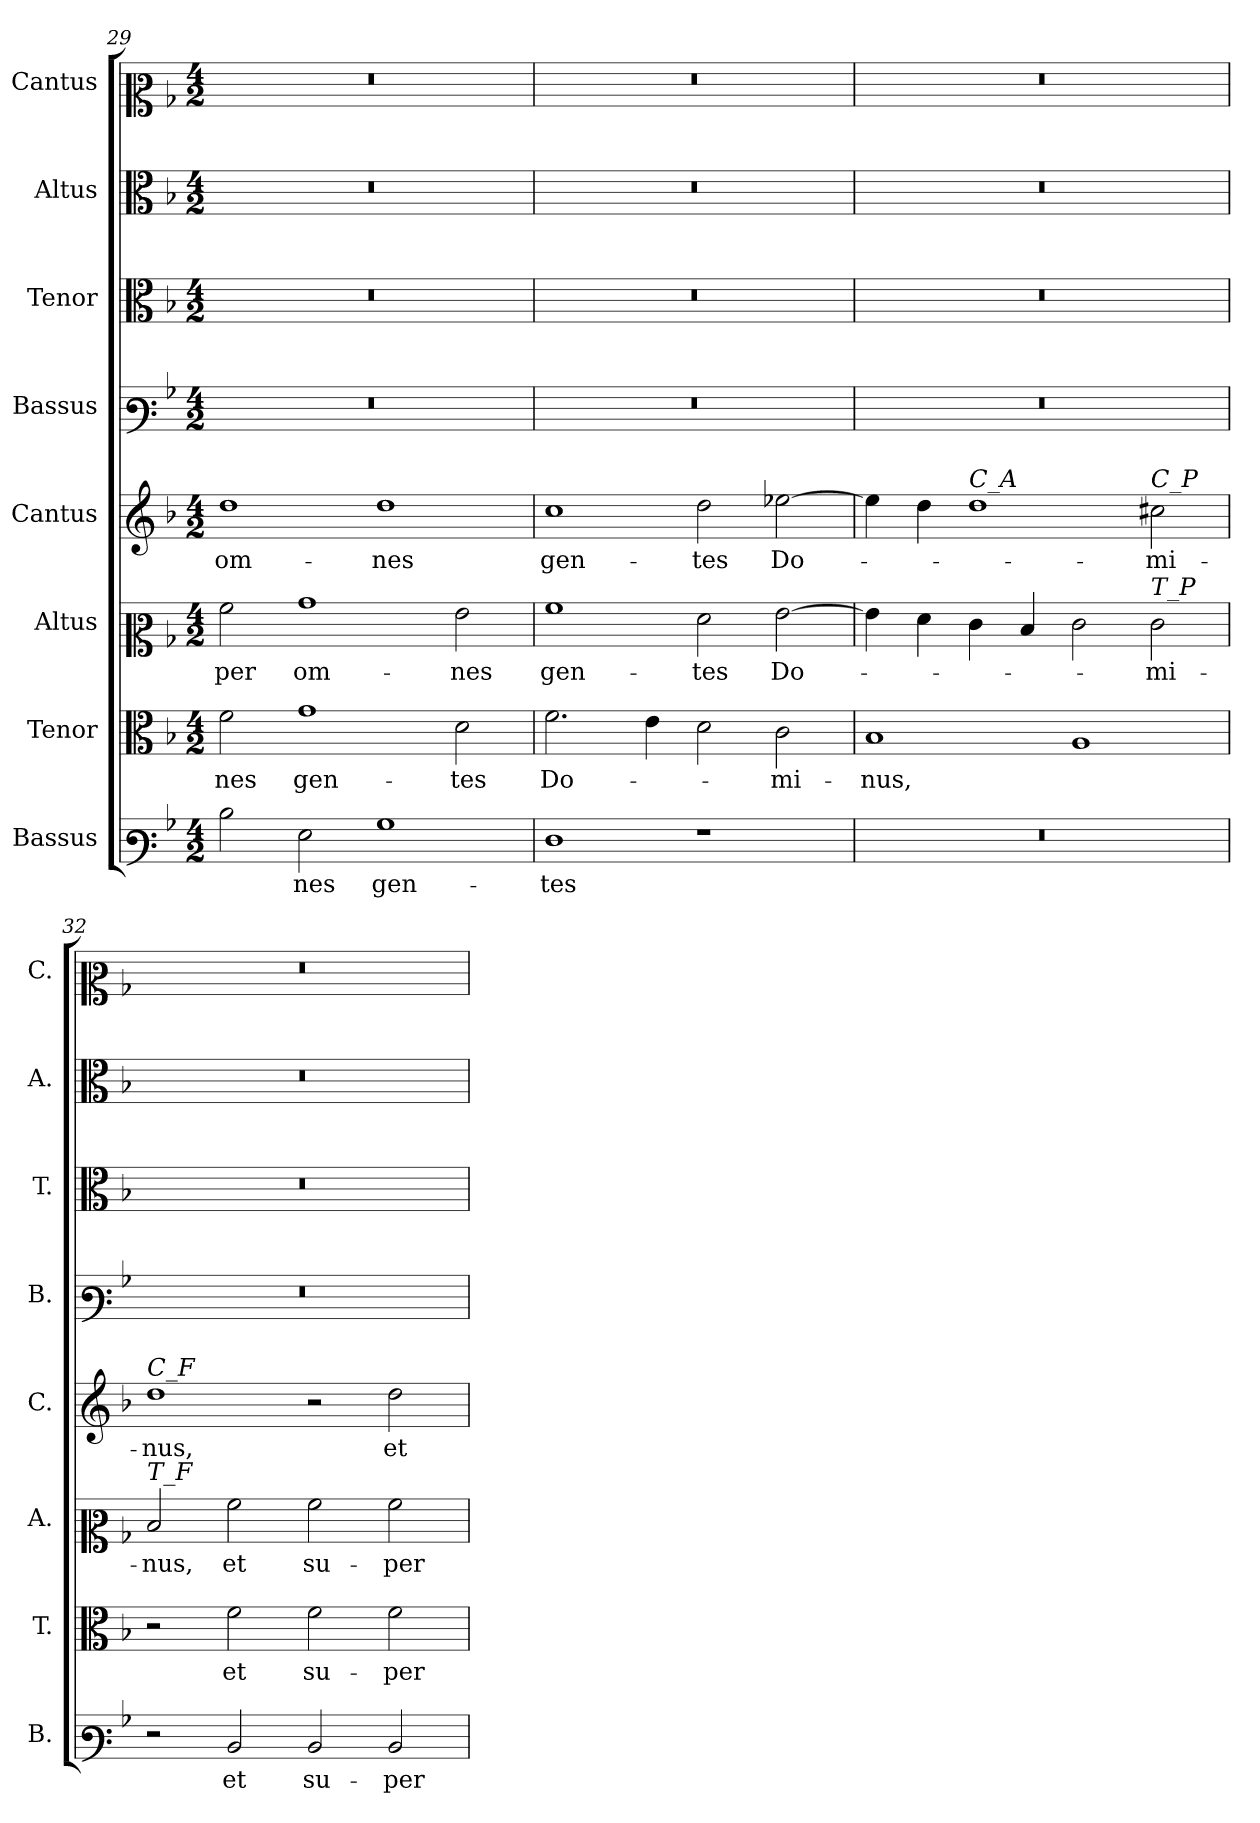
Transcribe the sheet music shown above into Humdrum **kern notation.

**kern	**text	**kern	**text	**kern	**text	**kern	**text	**kern	**kern	**kern	**kern
*part8	*part8	*part7	*part7	*part6	*part6	*part5	*part5	*part4	*part3	*part2	*part1
*staff8	*staff8	*staff7	*staff7	*staff6	*staff6	*staff5	*staff5	*staff4	*staff3	*staff2	*staff1
*I"Bassus	*	*I"Tenor	*	*I"Altus	*	*I"Cantus	*	*I"Bassus	*I"Tenor	*I"Altus	*I"Cantus
*I'B.	*	*I'T.	*	*I'A.	*	*I'C.	*	*I'B.	*I'T.	*I'A.	*I'C.
*clefF3	*	*clefC3	*	*clefC2	*	*clefG2	*	*clefF3	*clefC3	*clefC3	*clefC2
*k[b-]	*	*k[b-]	*	*k[b-]	*	*k[b-]	*	*k[b-]	*k[b-]	*k[b-]	*k[b-]
*M4/2	*	*M4/2	*	*M4/2	*	*M4/2	*	*M4/2	*M4/2	*M4/2	*M4/2
=29	=29	=29	=29	=29	=29	=29	=29	=29	=29	=29	=29
!	!	!	!LO:LY:b	!	!LO:LY:b	!	!LO:LY:b	!	!	!	!
2d\	.	2f\	-nes	2a\	-per	1dd	om-	0r	0r	0r	0r
!	!LO:LY:b	!	!LO:LY:b	!	!LO:LY:b	!	!	!	!	!	!
2G\	-nes	1g	gen-	1b-	om-	.	.	.	.	.	.
!	!LO:LY:b	!	!	!	!	!	!LO:LY:b	!	!	!	!
1B-	gen-	.	.	.	.	1dd	-nes	.	.	.	.
!	!	!	!LO:LY:b	!	!LO:LY:b	!	!	!	!	!	!
.	.	2d\	-tes	2g\	-nes	.	.	.	.	.	.
=30	=30	=30	=30	=30	=30	=30	=30	=30	=30	=30	=30
!	!LO:LY:b	!	!LO:LY:b	!	!LO:LY:b	!	!LO:LY:b	!	!	!	!
1F	-tes	2.f\	Do-	1a	gen-	1cc	gen-	0r	0r	0r	0r
.	.	4e\	.	.	.	.	.	.	.	.	.
!	!	!	!	!	!LO:LY:b	!	!LO:LY:b	!	!	!	!
1r	.	2d\	.	2f\	-tes	2dd\	-tes	.	.	.	.
!	!	!	!LO:LY:b	!	!LO:LY:b	!	!LO:LY:b	!	!	!	!
.	.	2c\	-mi-	[2g\	Do-	[2ee-X\	Do-	.	.	.	.
=31	=31	=31	=31	=31	=31	=31	=31	=31	=31	=31	=31
!	!	!	!LO:LY:b	!	!	!	!	!	!	!	!
0r	.	1B-	-nus,	4g\]	.	4ee-\]	.	0r	0r	0r	0r
.	.	.	.	4f\	.	4dd\	.	.	.	.	.
!	!	!	!	!	!	!LO:TX:a:i:t=C_A	!	!	!	!	!
.	.	.	.	4e\	.	1dd	.	.	.	.	.
.	.	.	.	4d/	.	.	.	.	.	.	.
.	.	1A	.	2e\	.	.	.	.	.	.	.
!	!	!	!	!	!	!LO:TX:a:i:t=C_P	!	!	!	!	!
!	!	!	!	!LO:TX:a:i:t=T_P	!	!	!	!	!	!	!
!	!	!	!	!	!LO:LY:b	!	!LO:LY:b	!	!	!	!
.	.	.	.	2e\	-mi-	2cc#i\	-mi-	.	.	.	.
=32	=32	=32	=32	=32	=32	=32	=32	=32	=32	=32	=32
!	!	!	!	!	!	!LO:TX:a:i:t=C_F	!	!	!	!	!
!	!	!	!	!LO:TX:a:i:t=T_F	!	!	!	!	!	!	!
!	!	!	!	!	!LO:LY:b	!	!LO:LY:b	!	!	!	!
2r	.	2r	.	2d/	-nus,	1dd	-nus,	0r	0r	0r	0r
!	!LO:LY:b	!	!LO:LY:b	!	!LO:LY:b	!	!	!	!	!	!
2D/	et	2f\	et	2a\	et	.	.	.	.	.	.
!	!LO:LY:b	!	!LO:LY:b	!	!LO:LY:b	!	!	!	!	!	!
2D/	su-	2f\	su-	2a\	su-	2r	.	.	.	.	.
!	!LO:LY:b	!	!LO:LY:b	!	!LO:LY:b	!	!LO:LY:b	!	!	!	!
2D/	-per	2f\	-per	2a\	-per	2dd\	et	.	.	.	.
=	=	=	=	=	=	=	=	=	=	=	=
*-	*-	*-	*-	*-	*-	*-	*-	*-	*-	*-	*-
